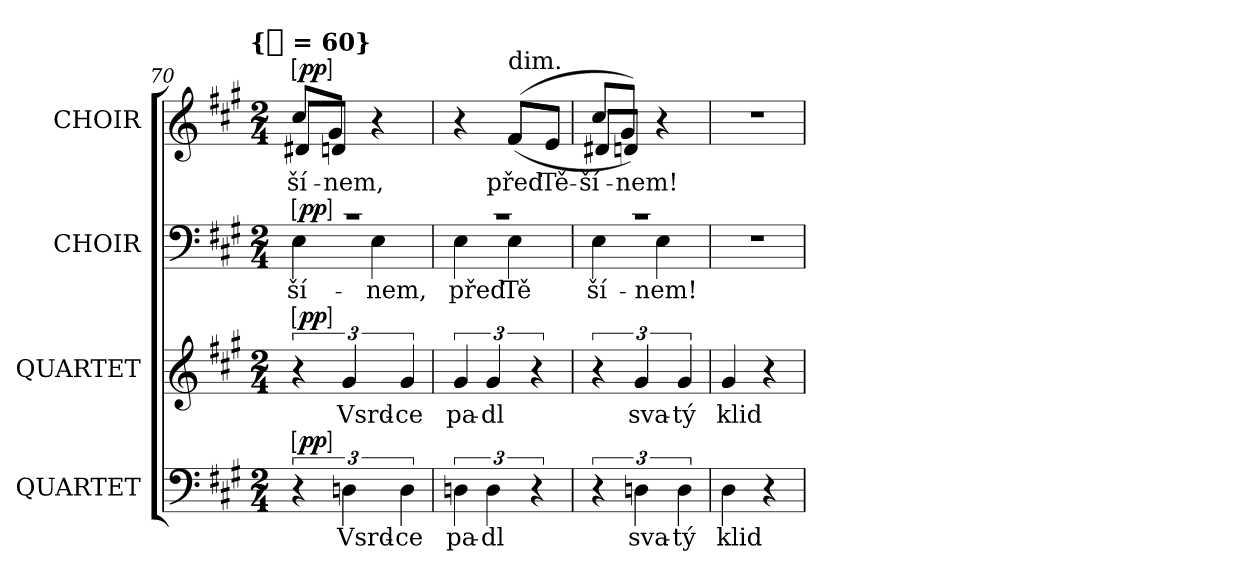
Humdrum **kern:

**kern	**text	**dynam	**kern	**text	**dynam	**kern	**text	**dynam	**kern	**text	**dynam
*part4	*part4	*part4	*part3	*part3	*part3	*part2	*part2	*part2	*part1	*part1	*part1
*staff4	*staff4	*staff4	*staff3	*staff3	*staff3	*staff2	*staff2	*staff2	*staff1	*staff1	*staff1
*I"QUARTET	*	*	*I"QUARTET	*	*	*I"CHOIR	*	*	*I"CHOIR	*	*
*I'QUAR.	*	*	*I'QUAR.	*	*	*	*	*	*	*	*
*clefF4	*	*	*clefG2	*	*	*clefF4	*	*	*clefG2	*	*
*k[f#c#g#]	*	*	*k[f#c#g#]	*	*	*k[f#c#g#]	*	*	*k[f#c#g#]	*	*
*A:	*	*	*A:	*	*	*A:	*	*	*A:	*	*
!!LO:TX:omd:t={[quarter] = 60}
*M2/4	*	*	*M2/4	*	*	*M2/4	*	*	*M2/4	*	*
*MM60	*	*	*MM60	*	*	*MM60	*	*	*MM60	*	*
=70	=70	=70	=70	=70	=70	=70	=70	=70	=70	=70	=70
*	*	*	*	*	*	*^	*	*	*^	*	*
!	!	!LO:DY:a:ed=brack	!	!	!LO:DY:a:ed=brack	!	!	!	!LO:DY:a:ed=brack	!	!	!	!LO:DY:a:ed=brack
6r	.	pp	6r	.	pp	2rc	4E	ší-	pp	8cc#/L	8d#X/L	ší-	pp
.	.	.	.	.	.	.	.	.	.	8g#/J	8dn/J	-nem,	.
6Dn	Vsrd-	.	6g#	Vsrd-	.	.	.	.	.	.	.	.	.
.	.	.	.	.	.	.	4E	nem,	.	4r	4ryy	.	.
6D	-ce	.	6g#	-ce	.	.	.	.	.	.	.	.	.
=71	=71	=71	=71	=71	=71	=71	=71	=71	=71	=71	=71	=71	=71
6Dn	pa-	.	6g#	pa-	.	2rc	4E	před	.	4r	4ryy	.	.
6D	-dl	.	6g#	-dl	.	.	.	.	.	.	.	.	.
!	!	!	!	!	!	!	!	!	!	!LO:TX:a:t=dim.	!	!	!
.	.	.	.	.	.	.	4E	Tě	.	(8f#/L	(8f#/L	před	.
6r	.	.	6r	.	.	.	.	.	.	.	.	.	.
.	.	.	.	.	.	.	.	.	.	8e/J	8e/J	Tě-	.
=72	=72	=72	=72	=72	=72	=72	=72	=72	=72	=72	=72	=72	=72
6r	.	.	6r	.	.	2rc	4E	-ší-	.	8cc#/L	8d#X/L	-ší-	.
.	.	.	.	.	.	.	.	.	.	8g#/J)	8dn/J)	-nem!	.
6Dn	sva-	.	6g#	sva-	.	.	.	.	.	.	.	.	.
.	.	.	.	.	.	.	4E	nem!	.	4r	4ryy	.	.
6D	-tý	.	6g#	-tý	.	.	.	.	.	.	.	.	.
*	*	*	*	*	*	*v	*v	*	*	*	*	*	*
*	*	*	*	*	*	*	*	*	*v	*v	*	*
=73	=73	=73	=73	=73	=73	=73	=73	=73	=73	=73	=73
4D	klid	.	4g#	klid	.	2r	.	.	2r	.	.
4r	.	.	4r	.	.	.	.	.	.	.	.
=	=	=	=	=	=	=	=	=	=	=	=
*-	*-	*-	*-	*-	*-	*-	*-	*-	*-	*-	*-
